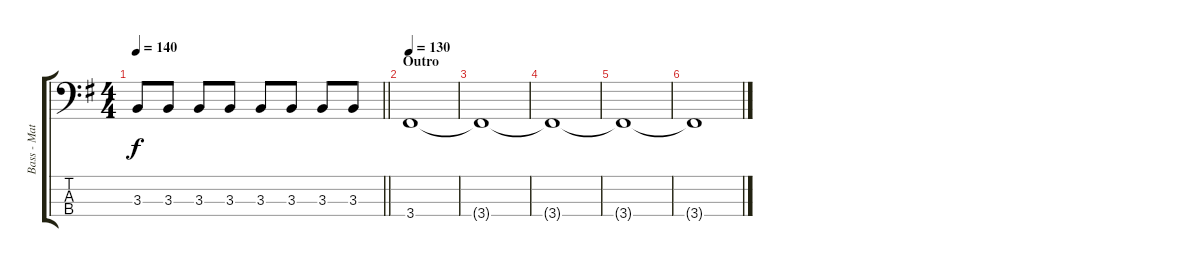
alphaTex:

\track ("Bass - Matt Rubano" "Bass - Mat") {instrument electricbassfinger}
\staff {score tabs}
\tuning (Gb2 Db2 Ab1 Eb1) {hide}
\ts (4 4)
\tempo 140
\clef f4
\barLineRight lightlight
\ks g
3.3.8{dy f} 3.3.8 3.3.8 3.3.8 3.3.8 3.3.8 3.3.8 3.3.8 |
\section ("" "Outro")
\tempo 130
3.4.1 |
3.4{t}.1 |
3.4{t}.1 |
3.4{t}.1{volume 5} |
3.4{t}.1
